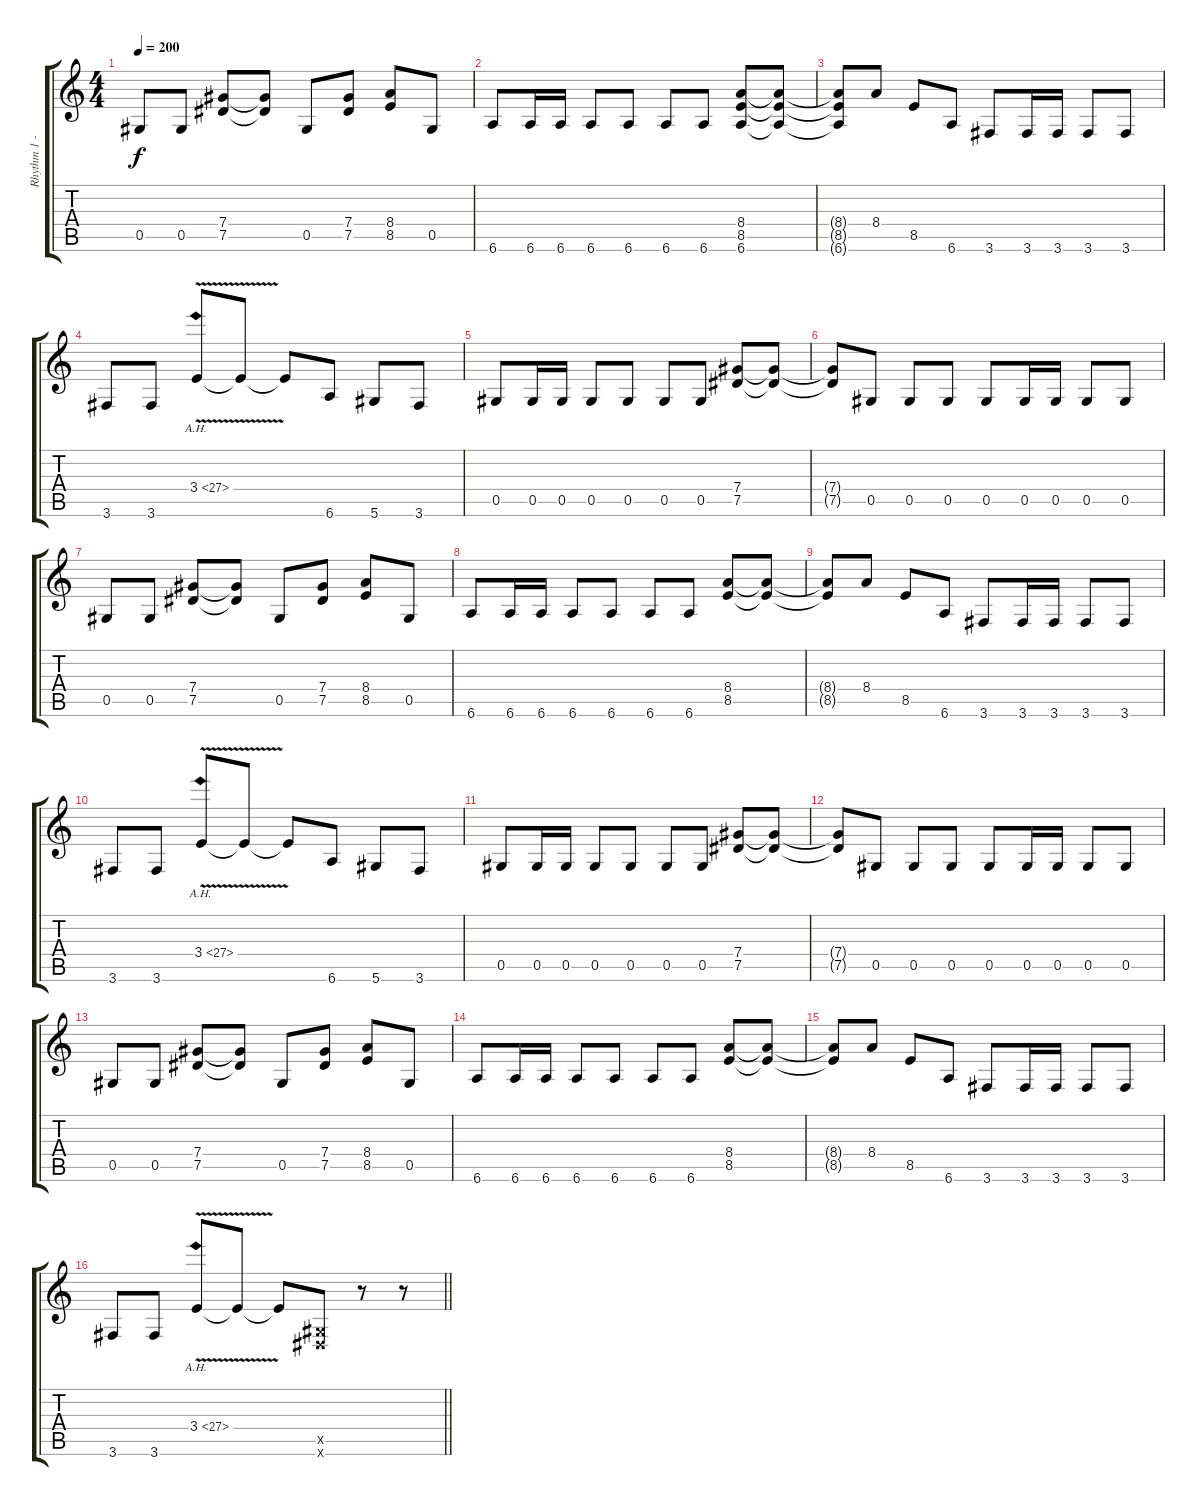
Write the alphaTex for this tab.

\track ("Rhythm 1 - Ronny Dorian" "Rhythm 1 -") {instrument distortionguitar}
\staff {score tabs}
\tuning (Eb4 Bb3 Gb3 Db3 Ab2 Eb2) {hide}
\ts (4 4)
\tempo 200
\clef g2
\ks c
0.5.8{dy f} 0.5.8 (7.4 7.5).8 (7.4{t} 7.5{t}).8 0.5.8 (7.4 7.5).8 (8.4 8.5).8 0.5.8 |
6.6.8 6.6.16 6.6.16 6.6.8 6.6.8 6.6.8 6.6.8 (8.4 8.5 6.6).8 (8.4{t} 8.5{t} 6.6{t}).8 |
(8.4{t} 8.5{t} 6.6{t}).8 8.4.8 8.5.8 6.6.8 3.6.8 3.6.16 3.6.16 3.6.8 3.6.8 |
3.6.8 3.6.8 3.4{ah 24 v}.8 3.4{t}.8 3.4{t}.8 6.6.8 5.6.8 3.6.8 |
0.5.8 0.5.16 0.5.16 0.5.8 0.5.8 0.5.8 0.5.8 (7.4 7.5).8 (7.4{t} 7.5{t}).8 |
(7.4{t} 7.5{t}).8 0.5.8 0.5.8 0.5.8 0.5.8 0.5.16 0.5.16 0.5.8 0.5.8 |
0.5.8 0.5.8 (7.4 7.5).8 (7.4{t} 7.5{t}).8 0.5.8 (7.4 7.5).8 (8.4 8.5).8 0.5.8 |
6.6.8 6.6.16 6.6.16 6.6.8 6.6.8 6.6.8 6.6.8 (8.4 8.5).8 (8.4{t} 8.5{t}).8 |
(8.4{t} 8.5{t}).8 8.4.8 8.5.8 6.6.8 3.6.8 3.6.16 3.6.16 3.6.8 3.6.8 |
3.6.8 3.6.8 3.4{ah 24 v}.8 3.4{t}.8 3.4{t}.8 6.6.8 5.6.8 3.6.8 |
0.5.8 0.5.16 0.5.16 0.5.8 0.5.8 0.5.8 0.5.8 (7.4 7.5).8 (7.4{t} 7.5{t}).8 |
(7.4{t} 7.5{t}).8 0.5.8 0.5.8 0.5.8 0.5.8 0.5.16 0.5.16 0.5.8 0.5.8 |
0.5.8 0.5.8 (7.4 7.5).8 (7.4{t} 7.5{t}).8 0.5.8 (7.4 7.5).8 (8.4 8.5).8 0.5.8 |
6.6.8 6.6.16 6.6.16 6.6.8 6.6.8 6.6.8 6.6.8 (8.4 8.5).8 (8.4{t} 8.5{t}).8 |
(8.4{t} 8.5{t}).8 8.4.8 8.5.8 6.6.8 3.6.8 3.6.16 3.6.16 3.6.8 3.6.8 |
\barLineRight lightlight
3.6.8 3.6.8 3.4{ah 24 v}.8 3.4{t}.8 3.4{t}.8 (0.5{x} 0.6{x}).8 r.8 r.8
